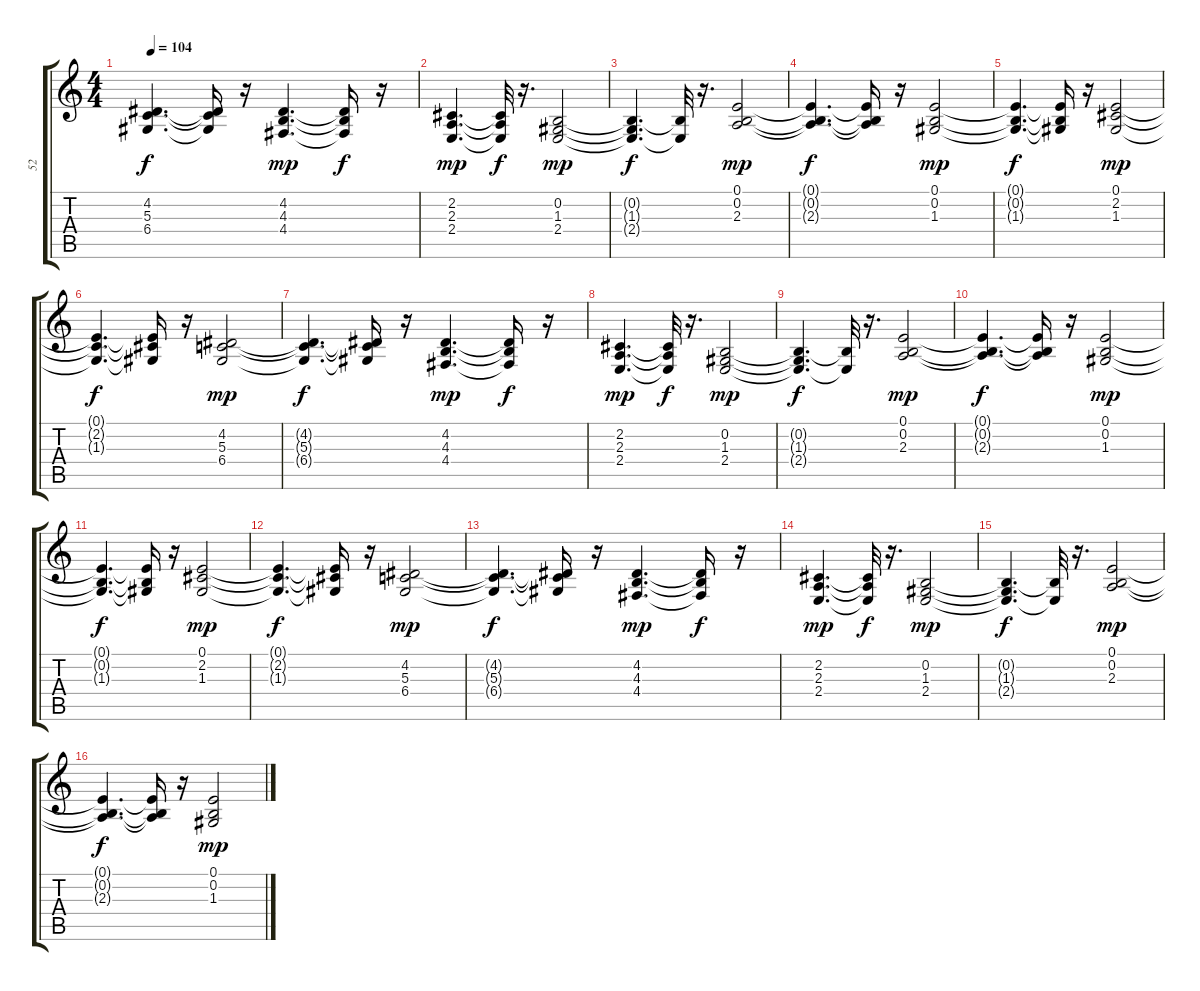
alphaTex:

\track ("52" "52") {instrument synthstrings2}
\staff {score tabs}
\tuning (E4 B3 G3 D3 A2 E2) {hide}
\ts (4 4)
\tempo 104
\clef g2
\ks c
(4.2{t} 5.3{t} 6.4{t}).4{d dy f} (4.2{t} 5.3{t} 6.4{t}).16 r.16 (4.2 4.3 4.4).4{d dy mp} (4.2{t} 4.3{t} 4.4{t}).16{dy f} r.16 |
(2.2 2.3 2.4).4{d dy mp} (2.2{t} 2.3{t} 2.4{t}).32{dy f} r.16{d} (0.2 1.3 2.4).2{dy mp} |
(0.2{t} 1.3{t} 2.4{t}).4{d dy f} (0.2{t} 2.4{t}).32 r.16{d} (0.1 0.2 2.3).2{dy mp} |
(0.1{t} 0.2{t} 2.3{t}).4{d dy f} (0.1{t} 0.2{t} 2.3{t}).16 r.16 (0.1 0.2 1.3).2{dy mp} |
(0.1{t} 0.2{t} 1.3{t}).4{d dy f} (0.1{t} 0.2{t} 1.3{t}).16 r.16 (0.1 2.2 1.3).2{dy mp} |
(0.1{t} 2.2{t} 1.3{t}).4{d dy f} (0.1{t} 2.2{t} 1.3{t}).16 r.16 (4.2 5.3 6.4).2{dy mp} |
(4.2{t} 5.3{t} 6.4{t}).4{d dy f} (4.2{t} 5.3{t} 6.4{t}).16 r.16 (4.2 4.3 4.4).4{d dy mp} (4.2{t} 4.3{t} 4.4{t}).16{dy f} r.16 |
(2.2 2.3 2.4).4{d dy mp} (2.2{t} 2.3{t} 2.4{t}).32{dy f} r.16{d} (0.2 1.3 2.4).2{dy mp} |
(0.2{t} 1.3{t} 2.4{t}).4{d dy f} (0.2{t} 2.4{t}).32 r.16{d} (0.1 0.2 2.3).2{dy mp} |
(0.1{t} 0.2{t} 2.3{t}).4{d dy f} (0.1{t} 0.2{t} 2.3{t}).16 r.16 (0.1 0.2 1.3).2{dy mp} |
(0.1{t} 0.2{t} 1.3{t}).4{d dy f} (0.1{t} 0.2{t} 1.3{t}).16 r.16 (0.1 2.2 1.3).2{dy mp} |
(0.1{t} 2.2{t} 1.3{t}).4{d dy f} (0.1{t} 2.2{t} 1.3{t}).16 r.16 (4.2 5.3 6.4).2{dy mp} |
(4.2{t} 5.3{t} 6.4{t}).4{d dy f} (4.2{t} 5.3{t} 6.4{t}).16 r.16 (4.2 4.3 4.4).4{d dy mp} (4.2{t} 4.3{t} 4.4{t}).16{dy f} r.16 |
(2.2 2.3 2.4).4{d dy mp} (2.2{t} 2.3{t} 2.4{t}).32{dy f} r.16{d} (0.2 1.3 2.4).2{dy mp} |
(0.2{t} 1.3{t} 2.4{t}).4{d dy f} (0.2{t} 2.4{t}).32 r.16{d} (0.1 0.2 2.3).2{dy mp} |
(0.1{t} 0.2{t} 2.3{t}).4{d dy f} (0.1{t} 0.2{t} 2.3{t}).16 r.16 (0.1 0.2 1.3).2{dy mp}
